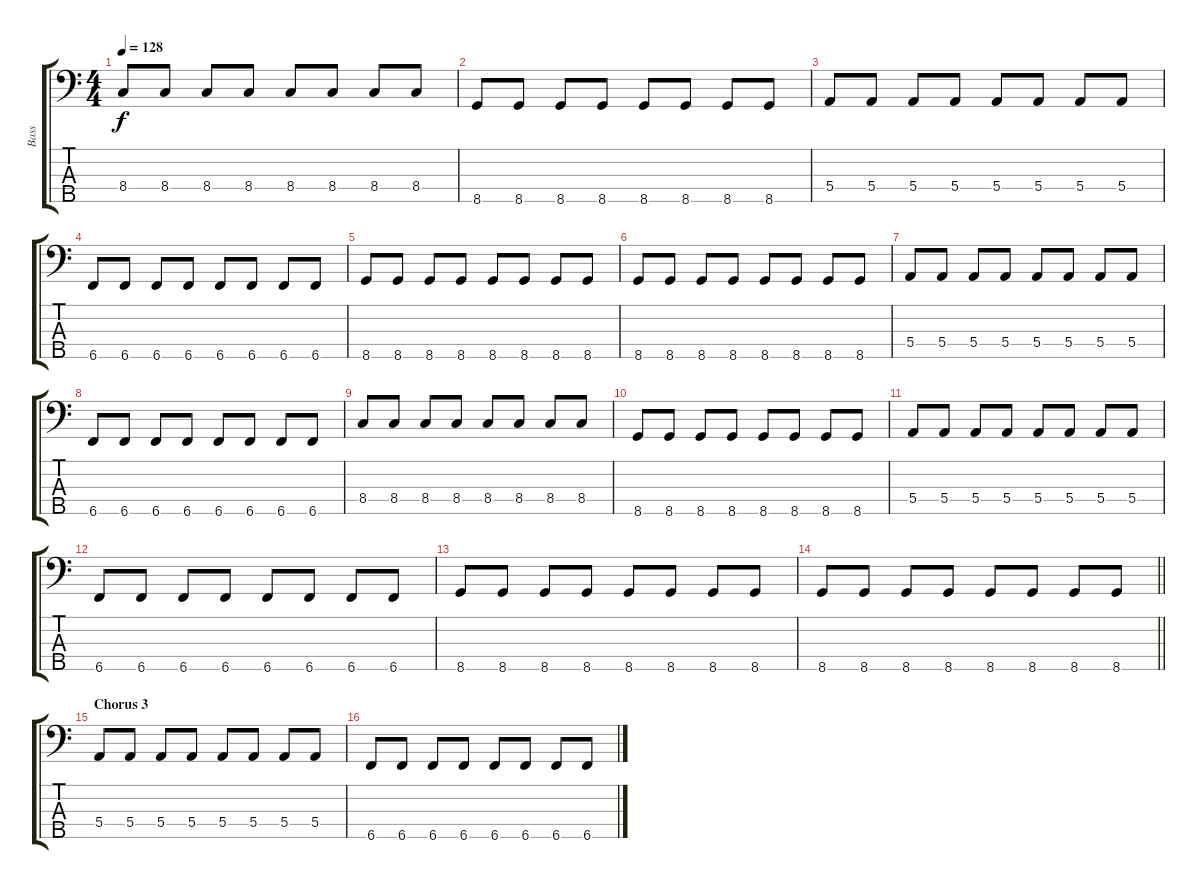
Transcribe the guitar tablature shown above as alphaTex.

\track ("Bass" "Bass") {instrument electricbasspick}
\staff {score tabs}
\tuning (G2 D2 A1 E1 B0) {hide}
\ts (4 4)
\tempo 128
\clef f4
\ks c
8.4.8{dy f} 8.4.8 8.4.8 8.4.8 8.4.8 8.4.8 8.4.8 8.4.8 |
8.5.8 8.5.8 8.5.8 8.5.8 8.5.8 8.5.8 8.5.8 8.5.8 |
5.4.8 5.4.8 5.4.8 5.4.8 5.4.8 5.4.8 5.4.8 5.4.8 |
6.5.8 6.5.8 6.5.8 6.5.8 6.5.8 6.5.8 6.5.8 6.5.8 |
8.5.8 8.5.8 8.5.8 8.5.8 8.5.8 8.5.8 8.5.8 8.5.8 |
8.5.8 8.5.8 8.5.8 8.5.8 8.5.8 8.5.8 8.5.8 8.5.8 |
5.4.8 5.4.8 5.4.8 5.4.8 5.4.8 5.4.8 5.4.8 5.4.8 |
6.5.8 6.5.8 6.5.8 6.5.8 6.5.8 6.5.8 6.5.8 6.5.8 |
8.4.8 8.4.8 8.4.8 8.4.8 8.4.8 8.4.8 8.4.8 8.4.8 |
8.5.8 8.5.8 8.5.8 8.5.8 8.5.8 8.5.8 8.5.8 8.5.8 |
5.4.8 5.4.8 5.4.8 5.4.8 5.4.8 5.4.8 5.4.8 5.4.8 |
6.5.8 6.5.8 6.5.8 6.5.8 6.5.8 6.5.8 6.5.8 6.5.8 |
8.5.8 8.5.8 8.5.8 8.5.8 8.5.8 8.5.8 8.5.8 8.5.8 |
\barLineRight lightlight
8.5.8 8.5.8 8.5.8 8.5.8 8.5.8 8.5.8 8.5.8 8.5.8 |
\section ("" "Chorus 3")
5.4.8 5.4.8 5.4.8 5.4.8 5.4.8 5.4.8 5.4.8 5.4.8 |
6.5.8 6.5.8 6.5.8 6.5.8 6.5.8 6.5.8 6.5.8 6.5.8
